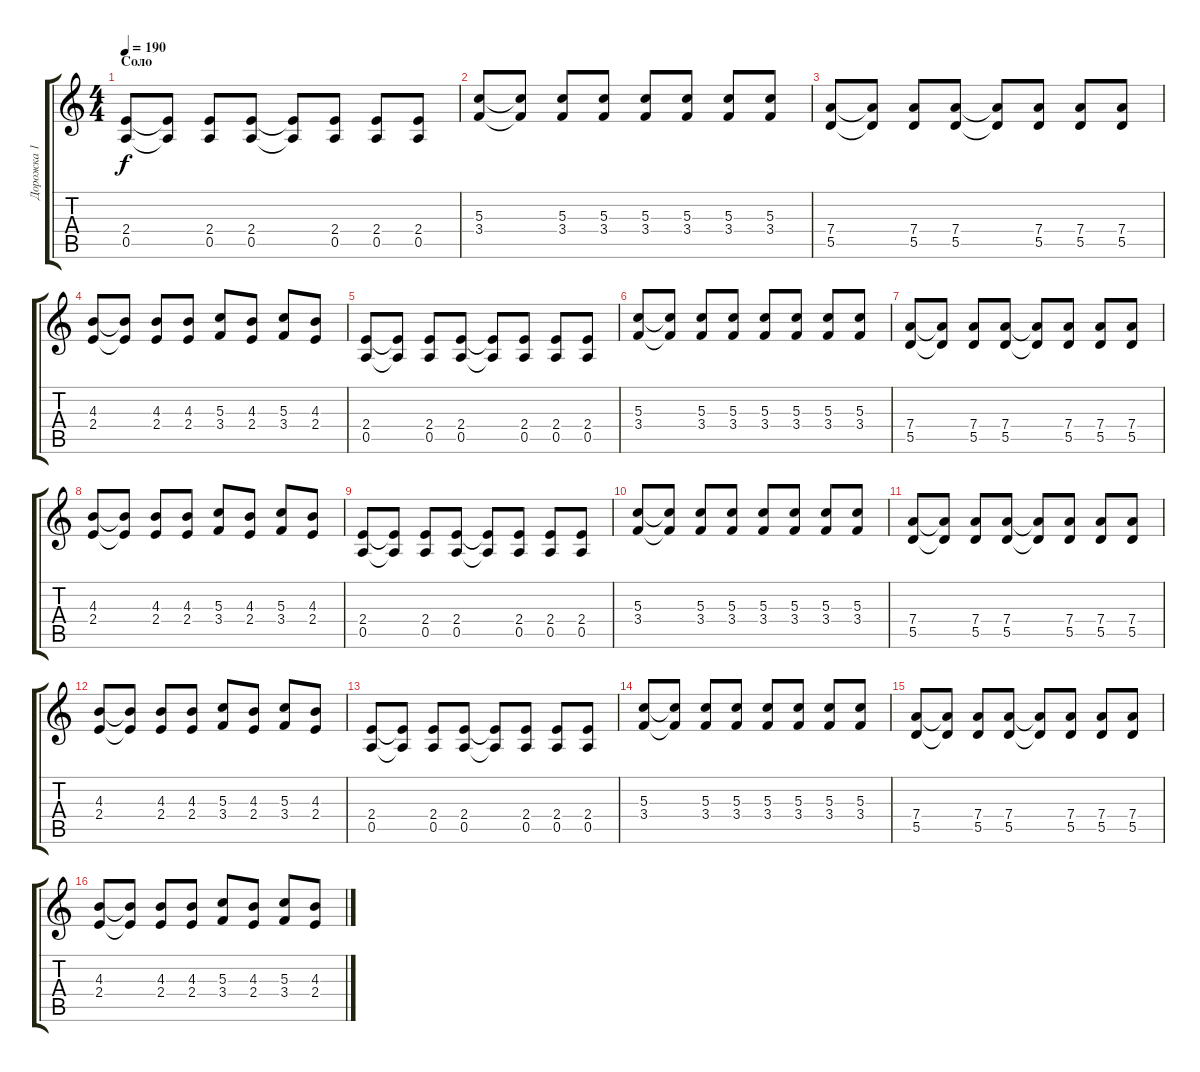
\track ("Дорожка 1" "Дорожка 1") {instrument distortionguitar}
\staff {score tabs}
\tuning (E4 B3 G3 D3 A2 E2) {hide}
\ts (4 4)
\section ("" "Соло")
\tempo 190
\clef g2
\ks c
(2.4 0.5).8{dy f balance 3} (2.4{t} 0.5{t}).8 (2.4 0.5).8 (2.4 0.5).8 (2.4{t} 0.5{t}).8 (2.4 0.5).8 (2.4 0.5).8 (2.4 0.5).8 |
(5.3 3.4).8 (5.3{t} 3.4{t}).8 (5.3 3.4).8 (5.3 3.4).8 (5.3 3.4).8 (5.3 3.4).8 (5.3 3.4).8 (5.3 3.4).8 |
(7.4 5.5).8 (7.4{t} 5.5{t}).8 (7.4 5.5).8 (7.4 5.5).8 (7.4{t} 5.5{t}).8 (7.4 5.5).8 (7.4 5.5).8 (7.4 5.5).8 |
(4.3 2.4).8 (4.3{t} 2.4{t}).8 (4.3 2.4).8 (4.3 2.4).8 (5.3 3.4).8 (4.3 2.4).8 (5.3 3.4).8 (4.3 2.4).8 |
(2.4 0.5).8 (2.4{t} 0.5{t}).8 (2.4 0.5).8 (2.4 0.5).8 (2.4{t} 0.5{t}).8 (2.4 0.5).8 (2.4 0.5).8 (2.4 0.5).8 |
(5.3 3.4).8 (5.3{t} 3.4{t}).8 (5.3 3.4).8 (5.3 3.4).8 (5.3 3.4).8 (5.3 3.4).8 (5.3 3.4).8 (5.3 3.4).8 |
(7.4 5.5).8 (7.4{t} 5.5{t}).8 (7.4 5.5).8 (7.4 5.5).8 (7.4{t} 5.5{t}).8 (7.4 5.5).8 (7.4 5.5).8 (7.4 5.5).8 |
(4.3 2.4).8 (4.3{t} 2.4{t}).8 (4.3 2.4).8 (4.3 2.4).8 (5.3 3.4).8 (4.3 2.4).8 (5.3 3.4).8 (4.3 2.4).8 |
(2.4 0.5).8 (2.4{t} 0.5{t}).8 (2.4 0.5).8 (2.4 0.5).8 (2.4{t} 0.5{t}).8 (2.4 0.5).8 (2.4 0.5).8 (2.4 0.5).8 |
(5.3 3.4).8 (5.3{t} 3.4{t}).8 (5.3 3.4).8 (5.3 3.4).8 (5.3 3.4).8 (5.3 3.4).8 (5.3 3.4).8 (5.3 3.4).8 |
(7.4 5.5).8 (7.4{t} 5.5{t}).8 (7.4 5.5).8 (7.4 5.5).8 (7.4{t} 5.5{t}).8 (7.4 5.5).8 (7.4 5.5).8 (7.4 5.5).8 |
(4.3 2.4).8 (4.3{t} 2.4{t}).8 (4.3 2.4).8 (4.3 2.4).8 (5.3 3.4).8 (4.3 2.4).8 (5.3 3.4).8 (4.3 2.4).8 |
(2.4 0.5).8 (2.4{t} 0.5{t}).8 (2.4 0.5).8 (2.4 0.5).8 (2.4{t} 0.5{t}).8 (2.4 0.5).8 (2.4 0.5).8 (2.4 0.5).8 |
(5.3 3.4).8 (5.3{t} 3.4{t}).8 (5.3 3.4).8 (5.3 3.4).8 (5.3 3.4).8 (5.3 3.4).8 (5.3 3.4).8 (5.3 3.4).8 |
(7.4 5.5).8 (7.4{t} 5.5{t}).8 (7.4 5.5).8 (7.4 5.5).8 (7.4{t} 5.5{t}).8 (7.4 5.5).8 (7.4 5.5).8 (7.4 5.5).8 |
(4.3 2.4).8 (4.3{t} 2.4{t}).8 (4.3 2.4).8 (4.3 2.4).8 (5.3 3.4).8 (4.3 2.4).8 (5.3 3.4).8 (4.3 2.4).8
